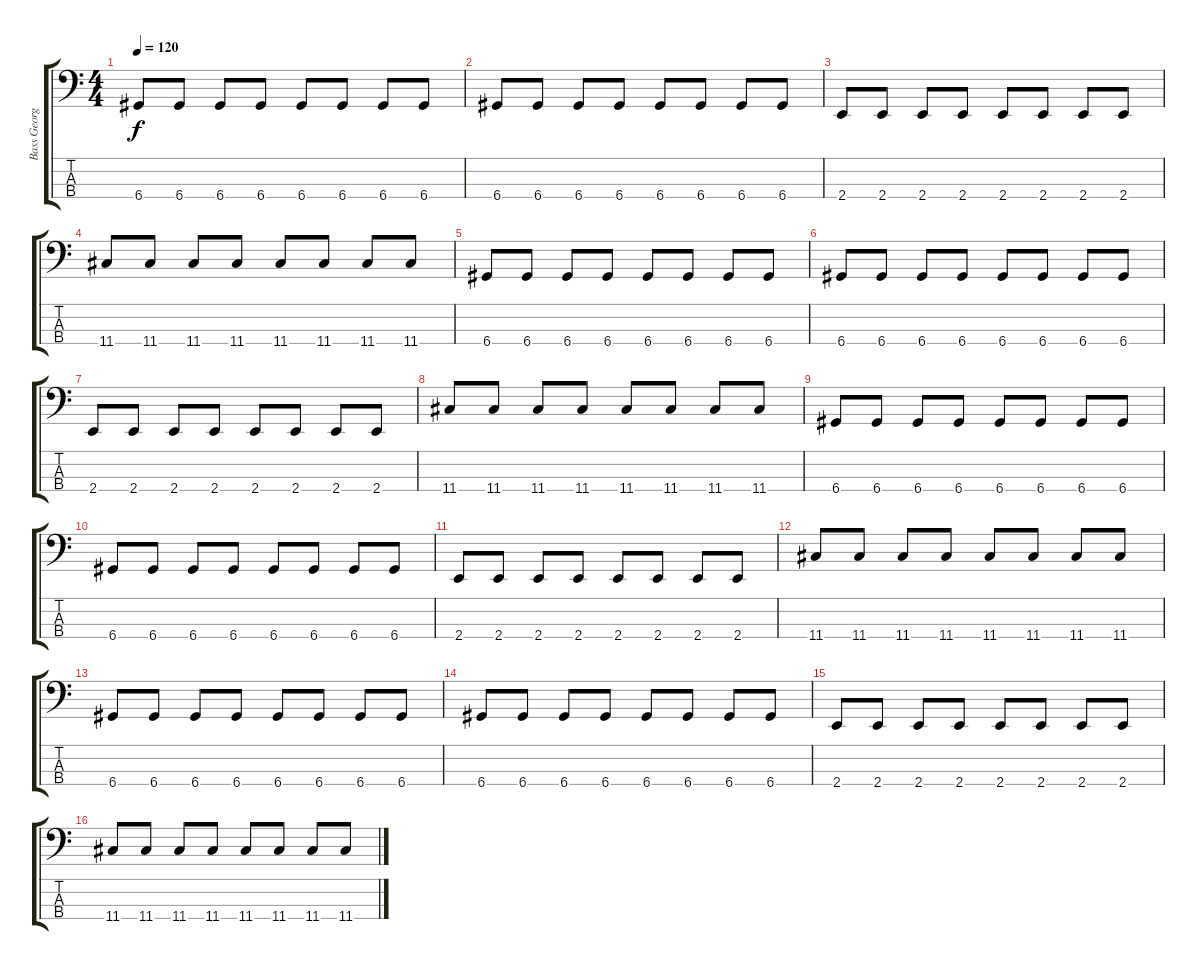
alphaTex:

\track ("Bass George" "Bass Georg") {instrument electricbassfinger}
\staff {score tabs}
\tuning (G2 D2 A1 D1) {hide}
\ts (4 4)
\tempo 120
\clef f4
\ks c
6.4.8{dy f} 6.4.8 6.4.8 6.4.8 6.4.8 6.4.8 6.4.8 6.4.8 |
6.4.8 6.4.8 6.4.8 6.4.8 6.4.8 6.4.8 6.4.8 6.4.8 |
2.4.8 2.4.8 2.4.8 2.4.8 2.4.8 2.4.8 2.4.8 2.4.8 |
11.4.8 11.4.8 11.4.8 11.4.8 11.4.8 11.4.8 11.4.8 11.4.8 |
6.4.8 6.4.8 6.4.8 6.4.8 6.4.8 6.4.8 6.4.8 6.4.8 |
6.4.8 6.4.8 6.4.8 6.4.8 6.4.8 6.4.8 6.4.8 6.4.8 |
2.4.8 2.4.8 2.4.8 2.4.8 2.4.8 2.4.8 2.4.8 2.4.8 |
11.4.8 11.4.8 11.4.8 11.4.8 11.4.8 11.4.8 11.4.8 11.4.8 |
6.4.8 6.4.8 6.4.8 6.4.8 6.4.8 6.4.8 6.4.8 6.4.8 |
6.4.8 6.4.8 6.4.8 6.4.8 6.4.8 6.4.8 6.4.8 6.4.8 |
2.4.8 2.4.8 2.4.8 2.4.8 2.4.8 2.4.8 2.4.8 2.4.8 |
11.4.8 11.4.8 11.4.8 11.4.8 11.4.8 11.4.8 11.4.8 11.4.8 |
6.4.8 6.4.8 6.4.8 6.4.8 6.4.8 6.4.8 6.4.8 6.4.8 |
6.4.8 6.4.8 6.4.8 6.4.8 6.4.8 6.4.8 6.4.8 6.4.8 |
2.4.8 2.4.8 2.4.8 2.4.8 2.4.8 2.4.8 2.4.8 2.4.8 |
11.4.8 11.4.8 11.4.8 11.4.8 11.4.8 11.4.8 11.4.8 11.4.8
